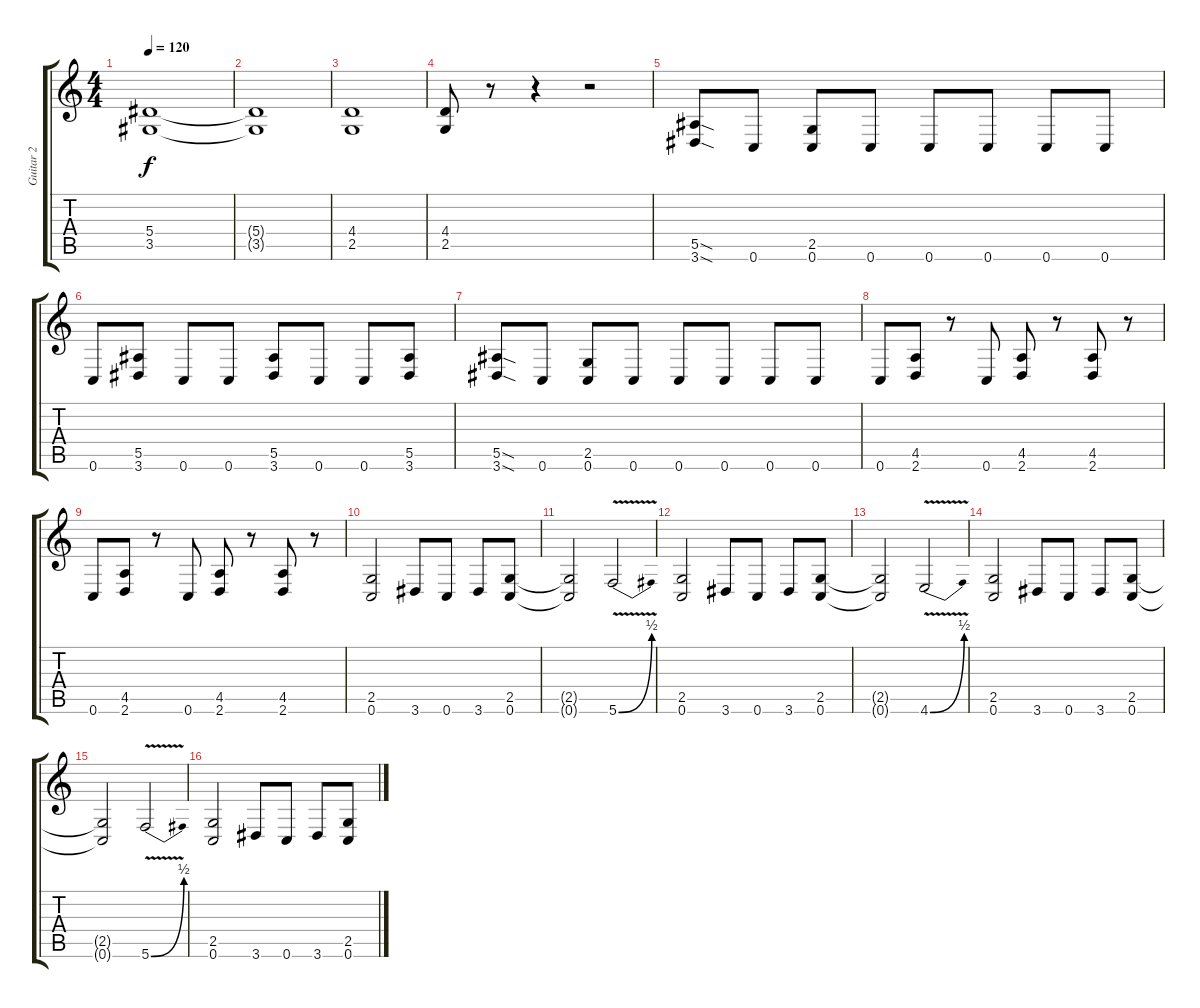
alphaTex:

\track ("Guitar 2" "Guitar 2") {instrument distortionguitar}
\staff {score tabs}
\tuning (C4 G3 Eb3 Bb2 F2 C2) {hide}
\ts (4 4)
\tempo 120
\clef g2
\ks c
(5.4 3.5).1{dy f} |
(5.4{t} 3.5{t}).1 |
(4.4 2.5).1 |
(4.4 2.5).8 r.8 r.4 r.2 |
(5.5{sod} 3.6{sod}).8 0.6.8 (2.5 0.6).8 0.6.8 0.6.8 0.6.8 0.6.8 0.6.8 |
0.6.8 (5.5 3.6).8 0.6.8 0.6.8 (5.5 3.6).8 0.6.8 0.6.8 (5.5 3.6).8 |
(5.5{sod} 3.6{sod}).8 0.6.8 (2.5 0.6).8 0.6.8 0.6.8 0.6.8 0.6.8 0.6.8 |
0.6.8 (4.5 2.6).8 r.8 0.6.8 (4.5 2.6).8 r.8 (4.5 2.6).8 r.8 |
0.6.8 (4.5 2.6).8 r.8 0.6.8 (4.5 2.6).8 r.8 (4.5 2.6).8 r.8 |
(2.5 0.6).2 3.6.8 0.6.8 3.6.8 (2.5 0.6).8 |
(2.5{t} 0.6{t}).2 5.6{be (bend 0 0 60 2) v}.2 |
(2.5 0.6).2 3.6.8 0.6.8 3.6.8 (2.5 0.6).8 |
(2.5{t} 0.6{t}).2 4.6{be (bend 0 0 60 2) v}.2 |
(2.5 0.6).2 3.6.8 0.6.8 3.6.8 (2.5 0.6).8 |
(2.5{t} 0.6{t}).2 5.6{be (bend 0 0 60 2) v}.2 |
(2.5 0.6).2 3.6.8 0.6.8 3.6.8 (2.5 0.6).8
